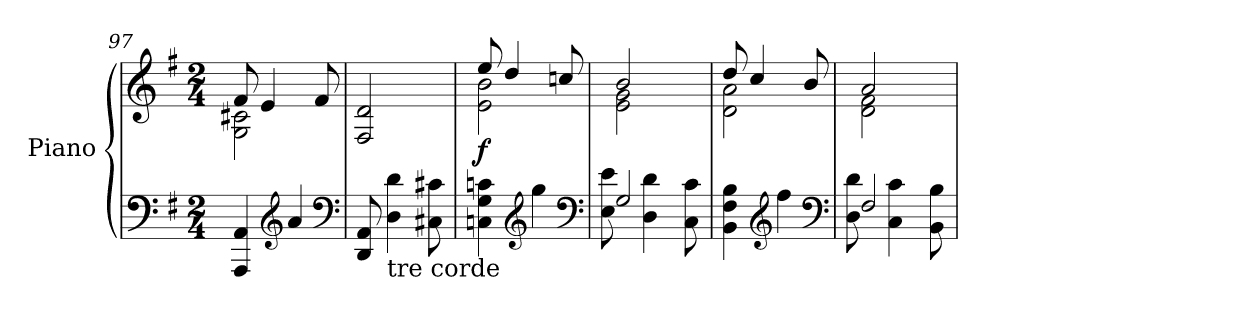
**kern	**kern	**dynam
*part1	*part1	*part1
*staff2	*staff1	*staff1/2
*I"Piano	*	*
*I'Pno	*	*
*clefF4	*clefG2	*
*k[f#]	*k[f#]	*
*G:	*G:	*
*M2/4	*M2/4	*
=97	=97	=97
*	*^	*
4AAA/ 4AA/	8f#/	2G\ 2c#X\	.
.	4e/	.	.
*clefG2	*	*	*
4a/	.	.	.
.	8f#/	.	.
*	*v	*v	*
*clefF4	*	*
=98	=98	=98
8DD/ 8AA/	2F#/ 2d/	.
!LO:TX:b:t=tre corde	!	!
4D\ 4d\	.	.
8C#X\ 8c#X\	.	.
=99	=99	=99
*	*^	*
!	!	!	!LO:DY:b
4Cn\ 4G\ 4cn\	8ee/	2e\ 2b\	f
.	4dd/	.	.
*clefG2	*	*	*
4gg\	.	.	.
.	8ccn/	.	.
*clefF4	*	*	*
=100	=100	=100	=100
*^	*	*	*
2G/	8E\ 8e\	2b/	2e\ 2g\	.
.	4D\ 4d\	.	.	.
.	8C\ 8c\	.	.	.
*v	*v	*	*	*
!!LO:LB:g=z	!!
=101	=101	=101	=101
4BB\ 4F#\ 4B\	8dd/	2d\ 2a\	.
.	4cc/	.	.
*clefG2	*	*	*
4ff#\	.	.	.
.	8b/	.	.
*clefF4	*	*	*
=102	=102	=102	=102
*^	*	*	*
2F#/	8D\ 8d\	2a/	2d\ 2f#\	.
.	4C\ 4c\	.	.	.
.	8BB\ 8B\	.	.	.
*v	*v	*	*	*
*	*v	*v	*
=	=	=
*-	*-	*-
